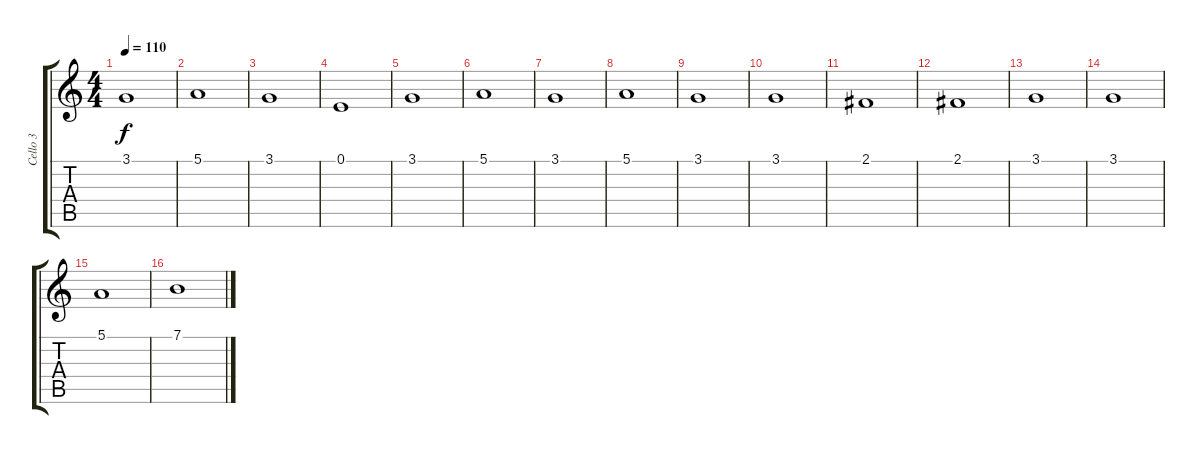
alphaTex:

\track ("Cello 3" "Cello 3") {instrument cello}
\staff {score tabs}
\tuning (E4 B3 G3 D3 A2 E2) {hide}
\ts (4 4)
\tempo 110
\clef g2
\ks c
3.1.1{dy f} |
5.1.1 |
3.1.1 |
0.1.1 |
3.1.1 |
5.1.1 |
3.1.1 |
5.1.1 |
3.1.1 |
3.1.1 |
2.1.1 |
2.1.1 |
3.1.1 |
3.1.1 |
5.1.1 |
7.1.1
